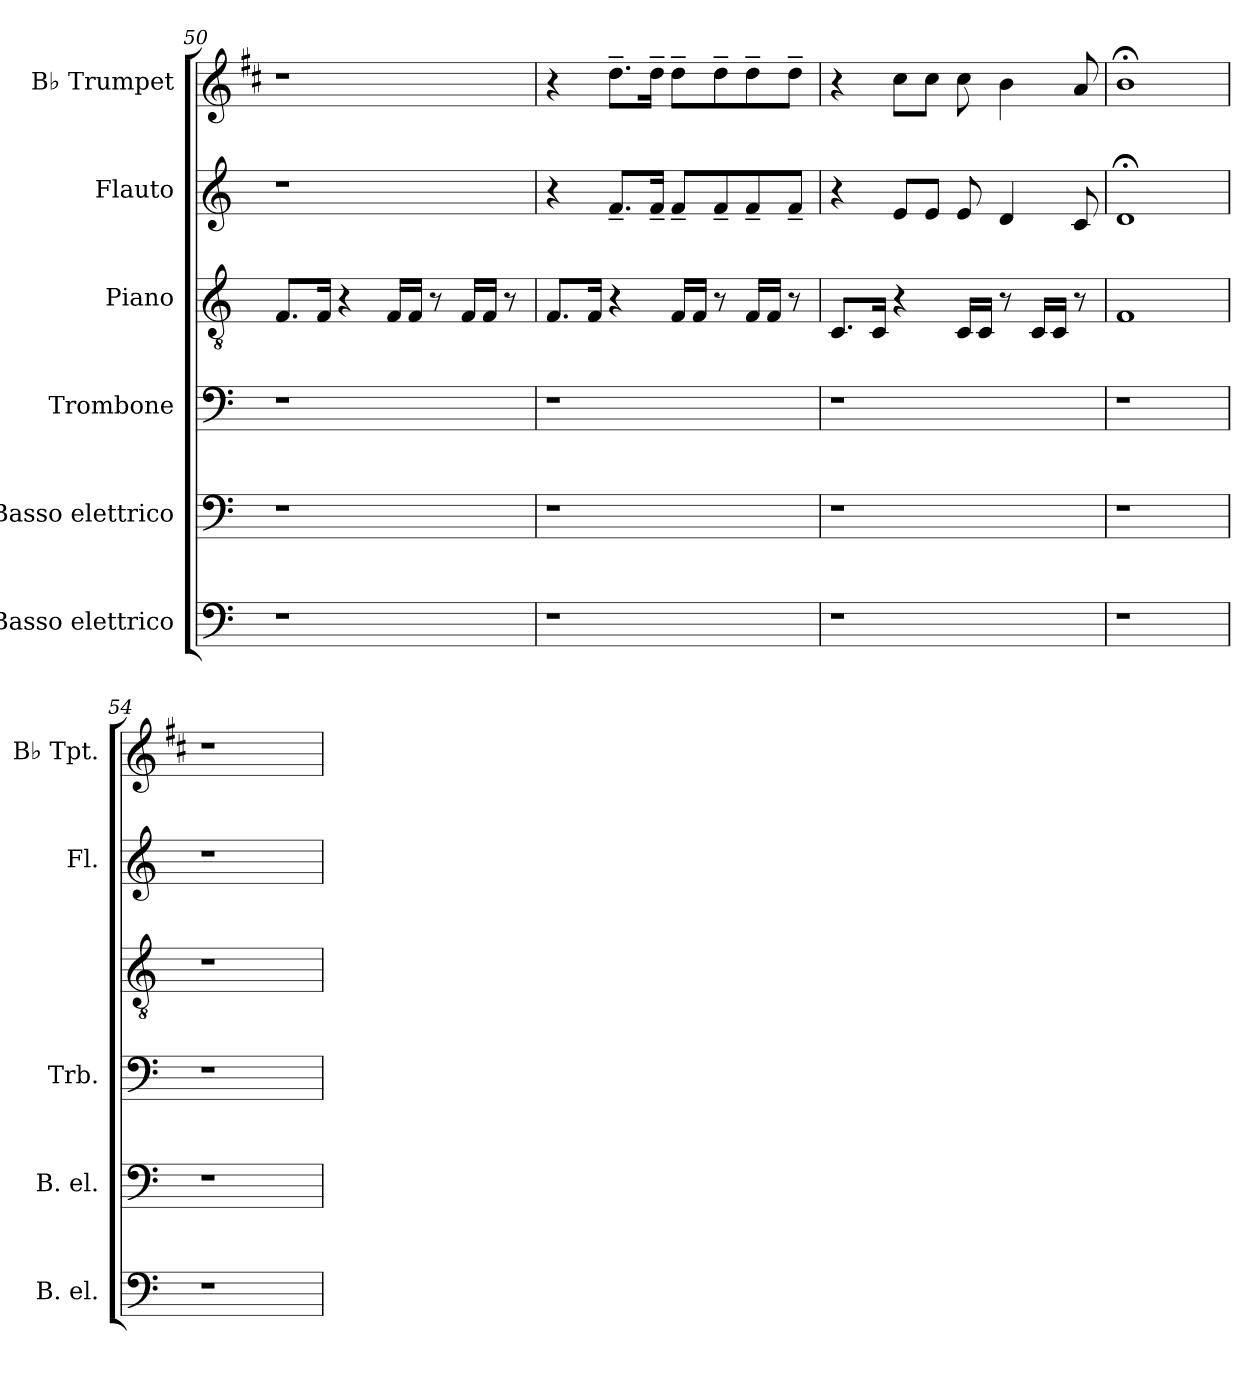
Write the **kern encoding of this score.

**kern	**kern	**kern	**kern	**kern	**kern
*part6	*part5	*part4	*part3	*part2	*part1
*staff6	*staff5	*staff4	*staff3	*staff2	*staff1
*I"Basso elettrico	*I"Basso elettrico	*I"Trombone	*I"Piano	*I"Flauto	*I"B♭ Trumpet
*I'B. el.	*I'B. el.	*I'Trb.	*	*I'Fl.	*I'B♭ Tpt.
*clefF4	*clefF4	*clefF4	*clefGv2	*clefG2	*clefG2
*	*	*	*	*	*ITrd1c2
*k[]	*k[]	*k[]	*k[]	*k[]	*k[]
=50	=50	=50	=50	=50	=50
1r	1r	1r	8.F/L	1r	1r
.	.	.	16F/Jk	.	.
.	.	.	4r	.	.
.	.	.	16F/LL	.	.
.	.	.	16F/JJ	.	.
.	.	.	8r	.	.
.	.	.	16F/LL	.	.
.	.	.	16F/JJ	.	.
.	.	.	8r	.	.
=51	=51	=51	=51	=51	=51
1r	1r	1r	8.F/L	4r	4r
.	.	.	16F/Jk	.	.
.	.	.	4r	8.f~/L	8.cc~\L
.	.	.	.	16f~/Jk	16cc~\Jk
.	.	.	16F/LL	8f~/L	8cc~\L
.	.	.	16F/JJ	.	.
.	.	.	8r	8f~/	8cc~\
.	.	.	16F/LL	8f~/	8cc~\
.	.	.	16F/JJ	.	.
.	.	.	8r	8f~/J	8cc~\J
!!LO:PB:g=z
=52	=52	=52	=52	=52	=52
1r	1r	1r	8.C/L	4r	4r
.	.	.	16C/Jk	.	.
.	.	.	4r	8e/L	8b\L
.	.	.	.	8e/J	8b\J
.	.	.	16C/LL	8e/	8b\
.	.	.	16C/JJ	.	.
.	.	.	8r	4d/	4a\
.	.	.	16C/LL	.	.
.	.	.	16C/JJ	.	.
.	.	.	8r	8c/	8g/
=53	=53	=53	=53	=53	=53
1r	1r	1r	1F	1d;<	1a;<
=54	=54	=54	=54	=54	=54
1r	1r	1r	1r	1r	1r
=55	=55	=55	=55	=55	=55
1r	1r	1r	1r	1r	1r
=56	=56	=56	=56	=56	=56
1r	1r	1r	1r	1r	1r
=	=	=	=	=	=
*-	*-	*-	*-	*-	*-
